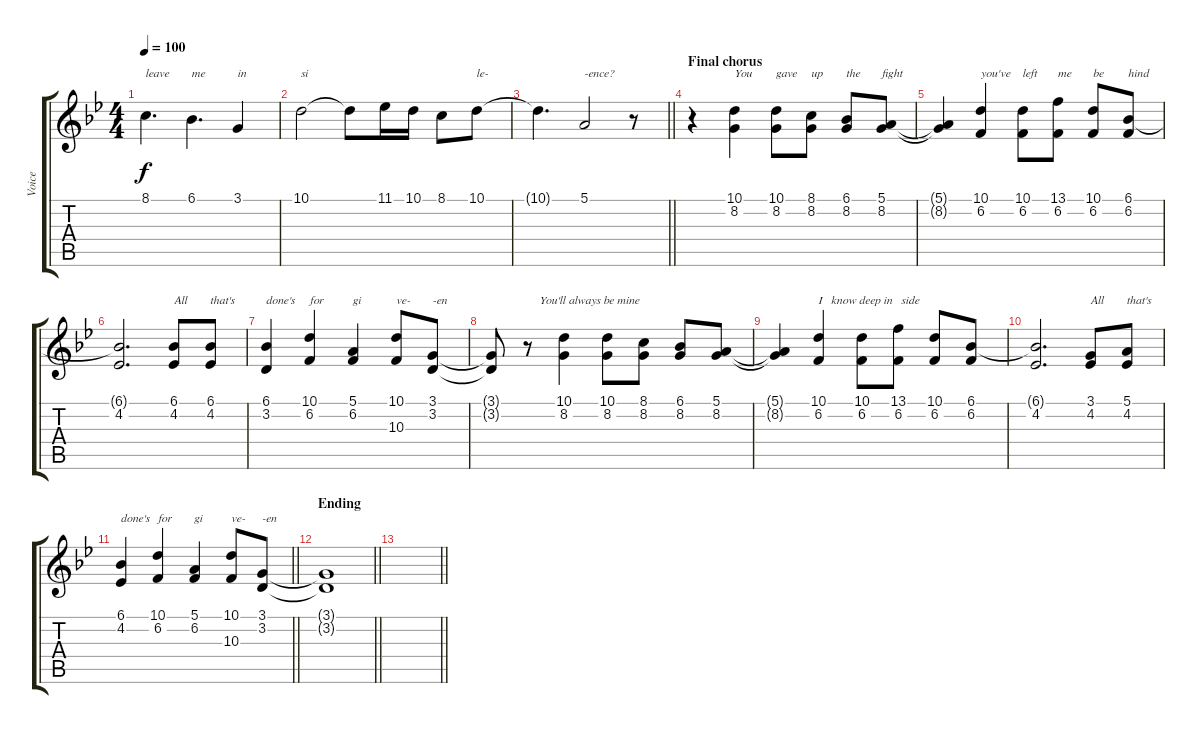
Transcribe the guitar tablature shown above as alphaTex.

\track ("Voice" "Voice") {mute instrument ocarina}
\staff {score tabs}
\tuning (E4 B3 G3 D3 A2 E2) {hide}
\ts (4 4)
\tempo 100
\clef g2
\ks gminor
8.1.4{d txt "leave" dy f} 6.1.4{d txt "me"} 3.1.4{txt "in"} |
10.1.2{txt "si"} 10.1{t}.8 11.1.16 10.1.16 8.1.8 10.1.8{txt "le-"} |
\barLineRight lightlight
10.1{t}.4{d} 5.1.2{txt "-ence?"} r.8 |
\section ("" "Final chorus")
r.4 (10.1 8.2).4{txt "You"} (10.1 8.2).8{txt "gave"} (8.1 8.2).8{txt "up"} (6.1 8.2).8{txt "the"} (5.1 8.2).8{txt "fight"} |
(5.1{t} 8.2{t}).4 (10.1 6.2).4{txt "you've"} (10.1 6.2).8{txt "left"} (13.1 6.2).8{txt "me"} (10.1 6.2).8{txt "be"} (6.1 6.2).8{txt "hind"} |
(6.1{t} 4.2).2{d} (6.1 4.2).8{txt "All"} (6.1 4.2).8{txt "that's"} |
(6.1 3.2).4{txt "done's"} (10.1 6.2).4{txt "for"} (5.1 6.2).4{txt "gi"} (10.1 10.3).8{txt "ve-"} (3.1 3.2).8{txt "-en"} |
(3.1{t} 3.2{t}).8 r.8{txt "    You'll always be mine"} (10.1 8.2).4 (10.1 8.2).8 (8.1 8.2).8 (6.1 8.2).8 (5.1 8.2).8 |
(5.1{t} 8.2{t}).4 (10.1 6.2).4{txt "I   know deep in   side"} (10.1 6.2).8 (13.1 6.2).8 (10.1 6.2).8 (6.1 6.2).8 |
(6.1{t} 4.2).2{d} (3.1 4.2).8{txt "All"} (5.1 4.2).8{txt "that's"} |
\barLineRight lightlight
(6.1 4.2).4{txt "done's"} (10.1 6.2).4{txt "for"} (5.1 6.2).4{txt "gi"} (10.1 10.3).8{txt "ve-"} (3.1 3.2).8{txt "-en"} |
\section ("" "Ending")
\barLineRight lightlight
(3.1{t} 3.2{t}).1 |
\barLineRight lightlight
